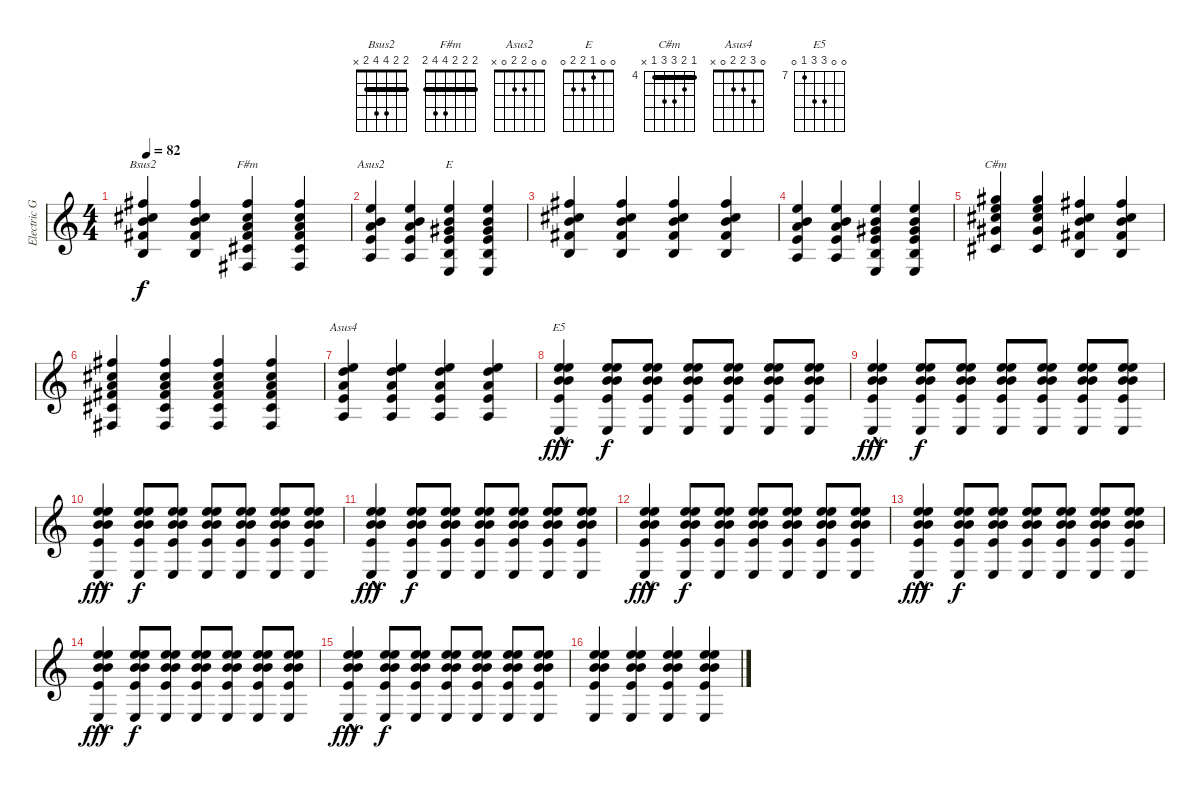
\track ("Electric Guitar" "Electric G") {instrument distortionguitar}
\staff {score}
\tuning (E4 B3 G3 D3 A2 E2) {hide}
\chord ("Bsus2" 2 2 4 4 2 x) {barre 2}
\chord ("F#m" 2 2 2 4 4 2) {barre 2}
\chord ("Asus2" 0 0 2 2 0 x)
\chord ("E" 0 0 1 2 2 0)
\chord ("C#m" 4 5 6 6 4 x) {firstfret 4 barre 4}
\chord ("Asus4" 0 3 2 2 0 x)
\chord ("E5" 0 0 9 9 7 0) {firstfret 7}
\ts (4 4)
\tempo 82
\clef g2
\ks c
(2.1 2.2 4.3 4.4 2.5).4{ch "Bsus2" dy f} (2.1 2.2 4.3 4.4 2.5).4 (2.1 2.2 2.3 4.4 4.5 2.6).4{ch "F#m"} (2.1 2.2 2.3 4.4 4.5 2.6).4 |
(0.1 0.2 2.3 2.4 0.5).4{ch "Asus2"} (0.1 0.2 2.3 2.4 0.5).4 (0.1 0.2 1.3 2.4 2.5 0.6).4{ch "E"} (0.1 0.2 1.3 2.4 2.5 0.6).4 |
(2.1 2.2 4.3 4.4 2.5).4 (2.1 2.2 4.3 4.4 2.5).4 (2.1 2.2 4.3 4.4 2.5).4 (2.1 2.2 4.3 4.4 2.5).4 |
(0.1 0.2 2.3 2.4 0.5).4 (0.1 0.2 2.3 2.4 0.5).4 (0.1 0.2 1.3 2.4 2.5 0.6).4 (0.1 0.2 1.3 2.4 2.5 0.6).4 |
(4.1 5.2 6.3 6.4 4.5).4{ch "C#m"} (4.1 5.2 6.3 6.4 4.5).4 (2.1 2.2 4.3 4.4 2.5).4 (2.1 2.2 4.3 4.4 2.5).4 |
(2.1 2.2 2.3 4.4 4.5 2.6).4 (2.1 2.2 2.3 4.4 4.5 2.6).4 (2.1 2.2 2.3 4.4 4.5 2.6).4 (2.1 2.2 2.3 4.4 4.5 2.6).4 |
(0.1 3.2 2.3 2.4 0.5).4{ch "Asus4"} (0.1 3.2 2.3 2.4 0.5).4 (0.1 3.2 2.3 2.4 0.5).4 (0.1 3.2 2.3 2.4 0.5).4 |
(0.1 0.2 9.3 9.4 7.5 0.6{hac}).4{bd 120 ch "E5" dy fff} (0.1 0.2 9.3 9.4 7.5 0.6).8{dy f} (0.1 0.2 9.3 9.4 7.5 0.6).8 (0.1 0.2 9.3 9.4 7.5 0.6).8 (0.1 0.2 9.3 9.4 7.5 0.6).8 (0.1 0.2 9.3 9.4 7.5 0.6).8 (0.1 0.2 9.3 9.4 7.5 0.6).8 |
(0.1 0.2 9.3 9.4 7.5 0.6{hac}).4{bd 120 dy fff} (0.1 0.2 9.3 9.4 7.5 0.6).8{dy f} (0.1 0.2 9.3 9.4 7.5 0.6).8 (0.1 0.2 9.3 9.4 7.5 0.6).8 (0.1 0.2 9.3 9.4 7.5 0.6).8 (0.1 0.2 9.3 9.4 7.5 0.6).8 (0.1 0.2 9.3 9.4 7.5 0.6).8 |
(0.1 0.2 9.3 9.4 7.5 0.6{hac}).4{bd 120 dy fff} (0.1 0.2 9.3 9.4 7.5 0.6).8{dy f} (0.1 0.2 9.3 9.4 7.5 0.6).8 (0.1 0.2 9.3 9.4 7.5 0.6).8 (0.1 0.2 9.3 9.4 7.5 0.6).8 (0.1 0.2 9.3 9.4 7.5 0.6).8 (0.1 0.2 9.3 9.4 7.5 0.6).8 |
(0.1 0.2 9.3 9.4 7.5 0.6{hac}).4{bd 120 dy fff} (0.1 0.2 9.3 9.4 7.5 0.6).8{dy f} (0.1 0.2 9.3 9.4 7.5 0.6).8 (0.1 0.2 9.3 9.4 7.5 0.6).8 (0.1 0.2 9.3 9.4 7.5 0.6).8 (0.1 0.2 9.3 9.4 7.5 0.6).8 (0.1 0.2 9.3 9.4 7.5 0.6).8 |
(0.1 0.2 9.3 9.4 7.5 0.6{hac}).4{bd 120 dy fff} (0.1 0.2 9.3 9.4 7.5 0.6).8{dy f} (0.1 0.2 9.3 9.4 7.5 0.6).8 (0.1 0.2 9.3 9.4 7.5 0.6).8 (0.1 0.2 9.3 9.4 7.5 0.6).8 (0.1 0.2 9.3 9.4 7.5 0.6).8 (0.1 0.2 9.3 9.4 7.5 0.6).8 |
(0.1 0.2 9.3 9.4 7.5 0.6{hac}).4{bd 120 dy fff} (0.1 0.2 9.3 9.4 7.5 0.6).8{dy f} (0.1 0.2 9.3 9.4 7.5 0.6).8 (0.1 0.2 9.3 9.4 7.5 0.6).8 (0.1 0.2 9.3 9.4 7.5 0.6).8 (0.1 0.2 9.3 9.4 7.5 0.6).8 (0.1 0.2 9.3 9.4 7.5 0.6).8 |
(0.1 0.2 9.3 9.4 7.5 0.6{hac}).4{bd 120 dy fff} (0.1 0.2 9.3 9.4 7.5 0.6).8{dy f} (0.1 0.2 9.3 9.4 7.5 0.6).8 (0.1 0.2 9.3 9.4 7.5 0.6).8 (0.1 0.2 9.3 9.4 7.5 0.6).8 (0.1 0.2 9.3 9.4 7.5 0.6).8 (0.1 0.2 9.3 9.4 7.5 0.6).8 |
(0.1 0.2 9.3 9.4 7.5 0.6{hac}).4{bd 120 dy fff} (0.1 0.2 9.3 9.4 7.5 0.6).8{dy f} (0.1 0.2 9.3 9.4 7.5 0.6).8 (0.1 0.2 9.3 9.4 7.5 0.6).8 (0.1 0.2 9.3 9.4 7.5 0.6).8 (0.1 0.2 9.3 9.4 7.5 0.6).8 (0.1 0.2 9.3 9.4 7.5 0.6).8 |
(0.1 0.2 9.3 9.4 7.5 0.6).4 (0.1 0.2 9.3 9.4 7.5 0.6).4 (0.1 0.2 9.3 9.4 7.5 0.6).4 (0.1 0.2 9.3 9.4 7.5 0.6).4
